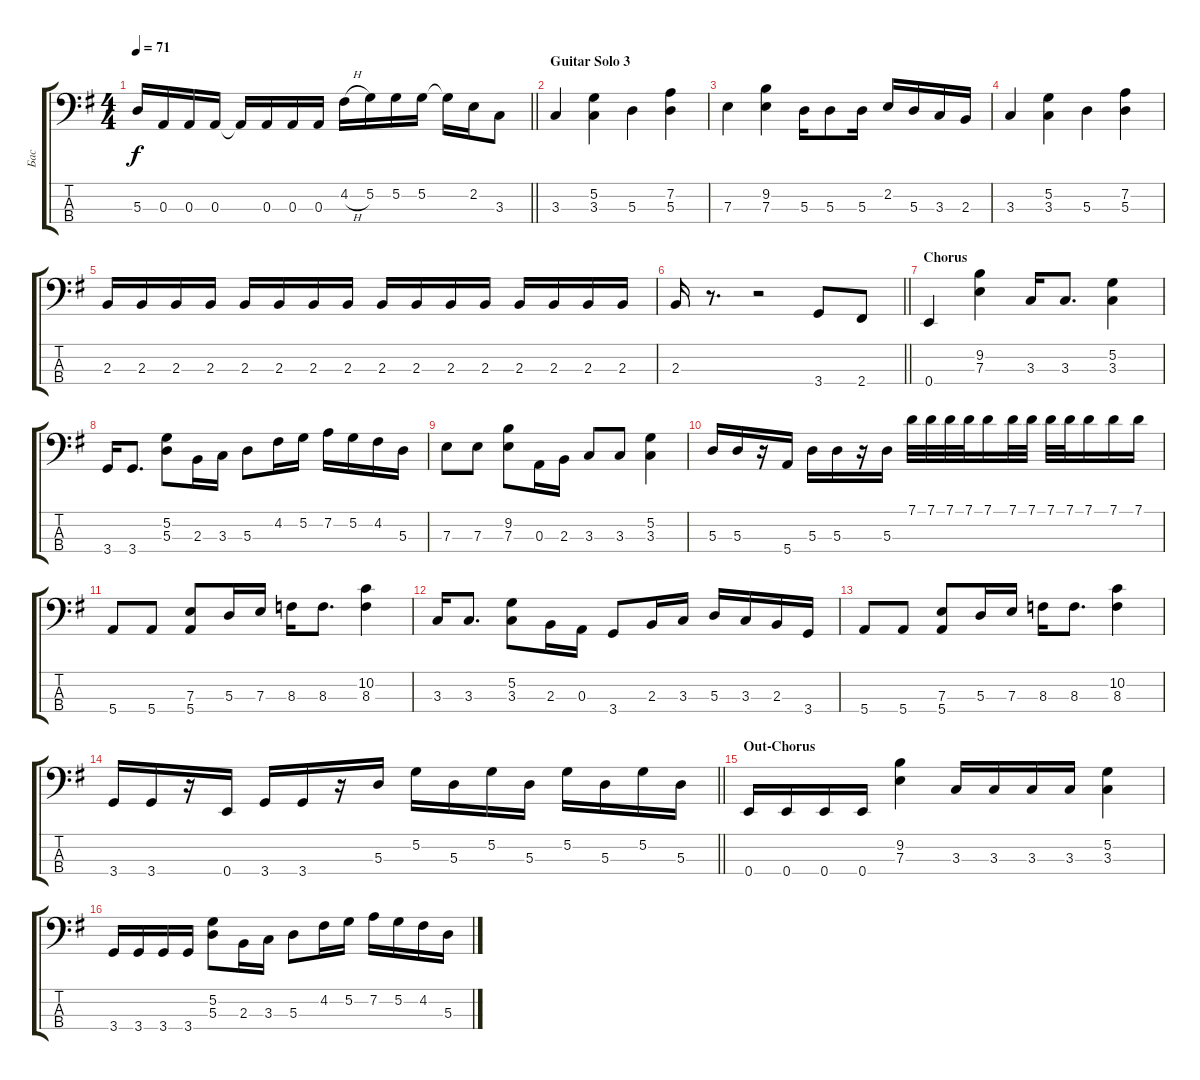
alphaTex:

\track ("Бас" "Бас") {instrument electricbassfinger}
\staff {score tabs}
\tuning (G2 D2 A1 E1) {hide}
\ts (4 4)
\tempo 71
\clef f4
\barLineRight lightlight
\ks eminor
5.3.16{dy f} 0.3.16 0.3.16 0.3.16 0.3{t}.16 0.3.16 0.3.16 0.3.16 4.2{h}.16 5.2.16 5.2.16 5.2.16 5.2{t}.16 2.2.16 3.3.8 |
\section ("" "Guitar Solo 3")
3.3.4 (5.2 3.3).4 5.3.4 (7.2 5.3).4 |
7.3.4 (9.2 7.3).4 5.3.16 5.3.8 5.3.16 2.2.16 5.3.16 3.3.16 2.3.16 |
3.3.4 (5.2 3.3).4 5.3.4 (7.2 5.3).4 |
2.3.16 2.3.16 2.3.16 2.3.16 2.3.16 2.3.16 2.3.16 2.3.16 2.3.16 2.3.16 2.3.16 2.3.16 2.3.16 2.3.16 2.3.16 2.3.16 |
\barLineRight lightlight
2.3.16 r.8{d} r.2 3.4.8 2.4.8 |
\section ("" "Chorus")
0.4.4 (9.2 7.3).4 3.3.16 3.3.8{d} (5.2 3.3).4 |
3.4.16 3.4.8{d} (5.2 5.3).8 2.3.16 3.3.16 5.3.8 4.2.16 5.2.16 7.2.16 5.2.16 4.2.16 5.3.16 |
7.3.8 7.3.8 (9.2 7.3).8 0.3.16 2.3.16 3.3.8 3.3.8 (5.2 3.3).4 |
5.3.16 5.3.16 r.16 5.4.16 5.3.16 5.3.16 r.16 5.3.16 7.1.32 7.1.32 7.1.32 7.1.32 7.1.16 7.1.32 7.1.32 7.1.32 7.1.32 7.1.16 7.1.16 7.1.16 |
5.4.8 5.4.8 (7.3 5.4).8 5.3.16 7.3.16 8.3.16 8.3.8{d} (10.2 8.3).4 |
3.3.16 3.3.8{d} (5.2 3.3).8 2.3.16 0.3.16 3.4.8 2.3.16 3.3.16 5.3.16 3.3.16 2.3.16 3.4.16 |
5.4.8 5.4.8 (7.3 5.4).8 5.3.16 7.3.16 8.3.16 8.3.8{d} (10.2 8.3).4 |
\barLineRight lightlight
3.4.16 3.4.16 r.16 0.4.16 3.4.16 3.4.16 r.16 5.3.16 5.2.16 5.3.16 5.2.16 5.3.16 5.2.16 5.3.16 5.2.16 5.3.16 |
\section ("" "Out-Chorus")
0.4.16 0.4.16 0.4.16 0.4.16 (9.2 7.3).4 3.3.16 3.3.16 3.3.16 3.3.16 (5.2 3.3).4 |
3.4.16 3.4.16 3.4.16 3.4.16 (5.2 5.3).8 2.3.16 3.3.16 5.3.8 4.2.16 5.2.16 7.2.16 5.2.16 4.2.16 5.3.16
